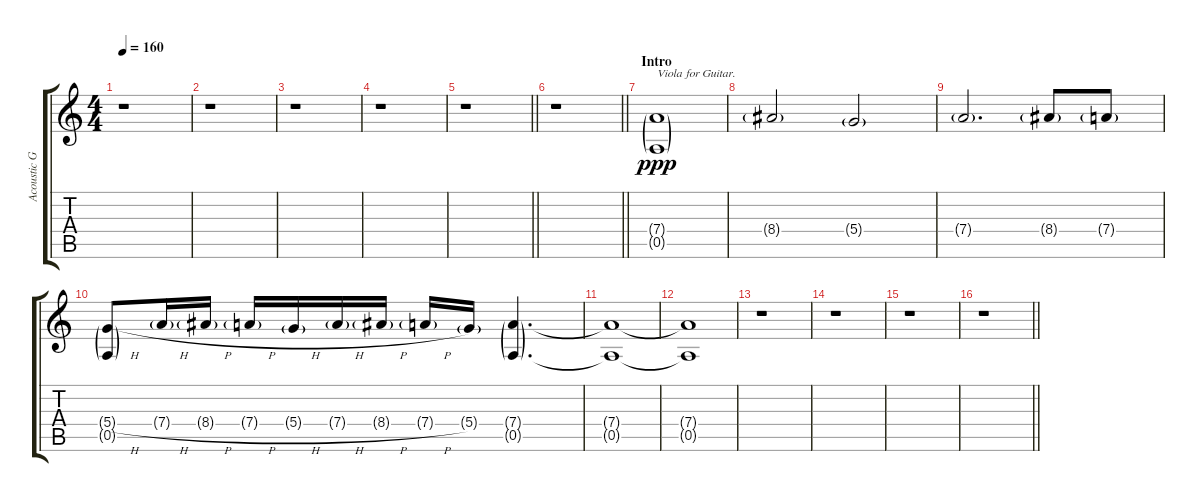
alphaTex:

\track ("Acoustic Guitar" "Acoustic G") {instrument acousticguitarnylon}
\staff {score tabs}
\tuning (E4 B3 G3 D3 A2 E2) {hide}
\ts (4 4)
\tempo 160
\clef g2
\ks c
r.1{dy ppp instrument acousticguitarnylon} |
r.1 |
r.1 |
r.1 |
\barLineRight lightlight
r.1 |
\barLineRight lightlight
r.1 |
\section ("" "Intro")
(7.4{g} 0.5{g}).1{txt "Viola for Guitar. "} |
8.4{g}.2 5.4{g}.2 |
7.4{g}.2{d} 8.4{g}.8 7.4{g}.8 |
(5.4{h g} 0.5{g}).8 7.4{h g}.16 8.4{h g}.16 7.4{h g}.16 5.4{h g}.16 7.4{h g}.16 8.4{h g}.16 7.4{h g}.16 5.4{g}.16 (7.4{g} 0.5{g}).4{d} |
(7.4{t} 0.5{t}).1 |
(7.4{t} 0.5{t}).1 |
r.1 |
r.1 |
r.1 |
\barLineRight lightlight
r.1
